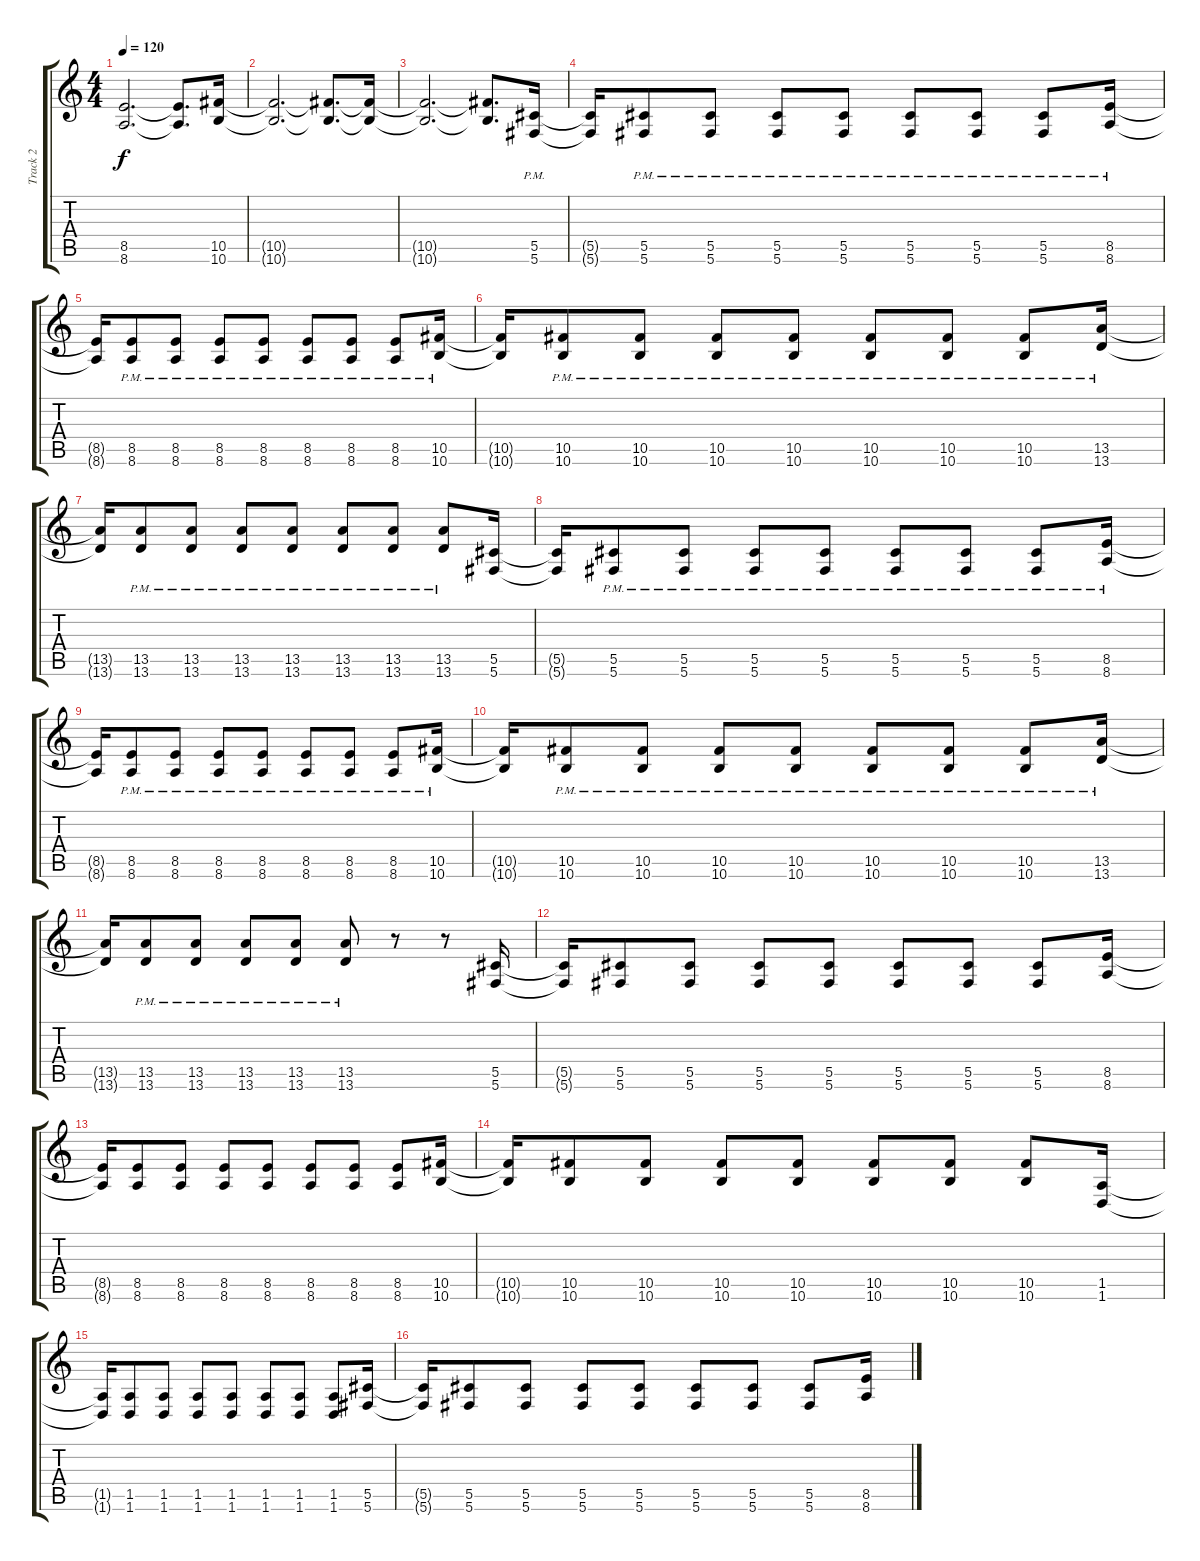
\track ("Track 2" "Track 2") {instrument distortionguitar}
\staff {score tabs}
\tuning (Eb4 Bb3 Gb3 Db3 Ab2 Db2) {hide}
\ts (4 4)
\tempo 120
\clef g2
\ks c
(8.5{t} 8.6{t}).2{d dy f} (8.5{t} 8.6{t}).8{d} (10.5 10.6).16 |
(10.5{t} 10.6{t}).2{d} (10.5{t} 10.6{t}).8{d} (10.5{t} 10.6{t}).16 |
(10.5{t} 10.6{t}).2{d} (10.5{t} 10.6{t}).8{d} (5.5{pm} 5.6{pm}).16{instrument distortionguitar} |
(5.5{t} 5.6{t}).16 (5.5{pm} 5.6{pm}).8 (5.5{pm} 5.6{pm}).8 (5.5{pm} 5.6{pm}).8 (5.5{pm} 5.6{pm}).8 (5.5{pm} 5.6{pm}).8 (5.5{pm} 5.6{pm}).8 (5.5{pm} 5.6{pm}).8 (8.5{pm} 8.6{pm}).16 |
(8.5{t} 8.6{t}).16 (8.5{pm} 8.6{pm}).8 (8.5{pm} 8.6{pm}).8 (8.5{pm} 8.6{pm}).8 (8.5{pm} 8.6{pm}).8 (8.5{pm} 8.6{pm}).8 (8.5{pm} 8.6{pm}).8 (8.5{pm} 8.6{pm}).8 (10.5{pm} 10.6{pm}).16 |
(10.5{t} 10.6{t}).16 (10.5{pm} 10.6{pm}).8 (10.5{pm} 10.6{pm}).8 (10.5{pm} 10.6{pm}).8 (10.5{pm} 10.6{pm}).8 (10.5{pm} 10.6{pm}).8 (10.5{pm} 10.6{pm}).8 (10.5{pm} 10.6{pm}).8 (13.5{pm} 13.6{pm}).16 |
(13.5{t} 13.6{t}).16 (13.5{pm} 13.6{pm}).8 (13.5{pm} 13.6{pm}).8 (13.5{pm} 13.6{pm}).8 (13.5{pm} 13.6{pm}).8 (13.5{pm} 13.6{pm}).8 (13.5{pm} 13.6{pm}).8 (13.5{pm} 13.6{pm}).8 (5.5 5.6).16 |
(5.5{t} 5.6{t}).16 (5.5{pm} 5.6{pm}).8 (5.5{pm} 5.6{pm}).8 (5.5{pm} 5.6{pm}).8 (5.5{pm} 5.6{pm}).8 (5.5{pm} 5.6{pm}).8 (5.5{pm} 5.6{pm}).8 (5.5{pm} 5.6{pm}).8 (8.5{pm} 8.6{pm}).16 |
(8.5{t} 8.6{t}).16 (8.5{pm} 8.6{pm}).8 (8.5{pm} 8.6{pm}).8 (8.5{pm} 8.6{pm}).8 (8.5{pm} 8.6{pm}).8 (8.5{pm} 8.6{pm}).8 (8.5{pm} 8.6{pm}).8 (8.5{pm} 8.6{pm}).8 (10.5{pm} 10.6{pm}).16 |
(10.5{t} 10.6{t}).16 (10.5{pm} 10.6{pm}).8 (10.5{pm} 10.6{pm}).8 (10.5{pm} 10.6{pm}).8 (10.5{pm} 10.6{pm}).8 (10.5{pm} 10.6{pm}).8 (10.5{pm} 10.6{pm}).8 (10.5{pm} 10.6{pm}).8 (13.5{pm} 13.6{pm}).16 |
(13.5{t} 13.6{t}).16 (13.5{pm} 13.6{pm}).8 (13.5{pm} 13.6{pm}).8 (13.5{pm} 13.6{pm}).8 (13.5{pm} 13.6{pm}).8 (13.5{pm} 13.6{pm}).8 r.8 r.8 (5.5 5.6).16 |
(5.5{t} 5.6{t}).16 (5.5 5.6).8 (5.5 5.6).8 (5.5 5.6).8 (5.5 5.6).8 (5.5 5.6).8 (5.5 5.6).8 (5.5 5.6).8 (8.5 8.6).16 |
(8.5{t} 8.6{t}).16 (8.5 8.6).8 (8.5 8.6).8 (8.5 8.6).8 (8.5 8.6).8 (8.5 8.6).8 (8.5 8.6).8 (8.5 8.6).8 (10.5 10.6).16 |
(10.5{t} 10.6{t}).16 (10.5 10.6).8 (10.5 10.6).8 (10.5 10.6).8 (10.5 10.6).8 (10.5 10.6).8 (10.5 10.6).8 (10.5 10.6).8 (1.5 1.6).16 |
(1.5{t} 1.6{t}).16 (1.5 1.6).8 (1.5 1.6).8 (1.5 1.6).8 (1.5 1.6).8 (1.5 1.6).8 (1.5 1.6).8 (1.5 1.6).8 (5.5 5.6).16 |
(5.5{t} 5.6{t}).16 (5.5 5.6).8 (5.5 5.6).8 (5.5 5.6).8 (5.5 5.6).8 (5.5 5.6).8 (5.5 5.6).8 (5.5 5.6).8 (8.5 8.6).16
